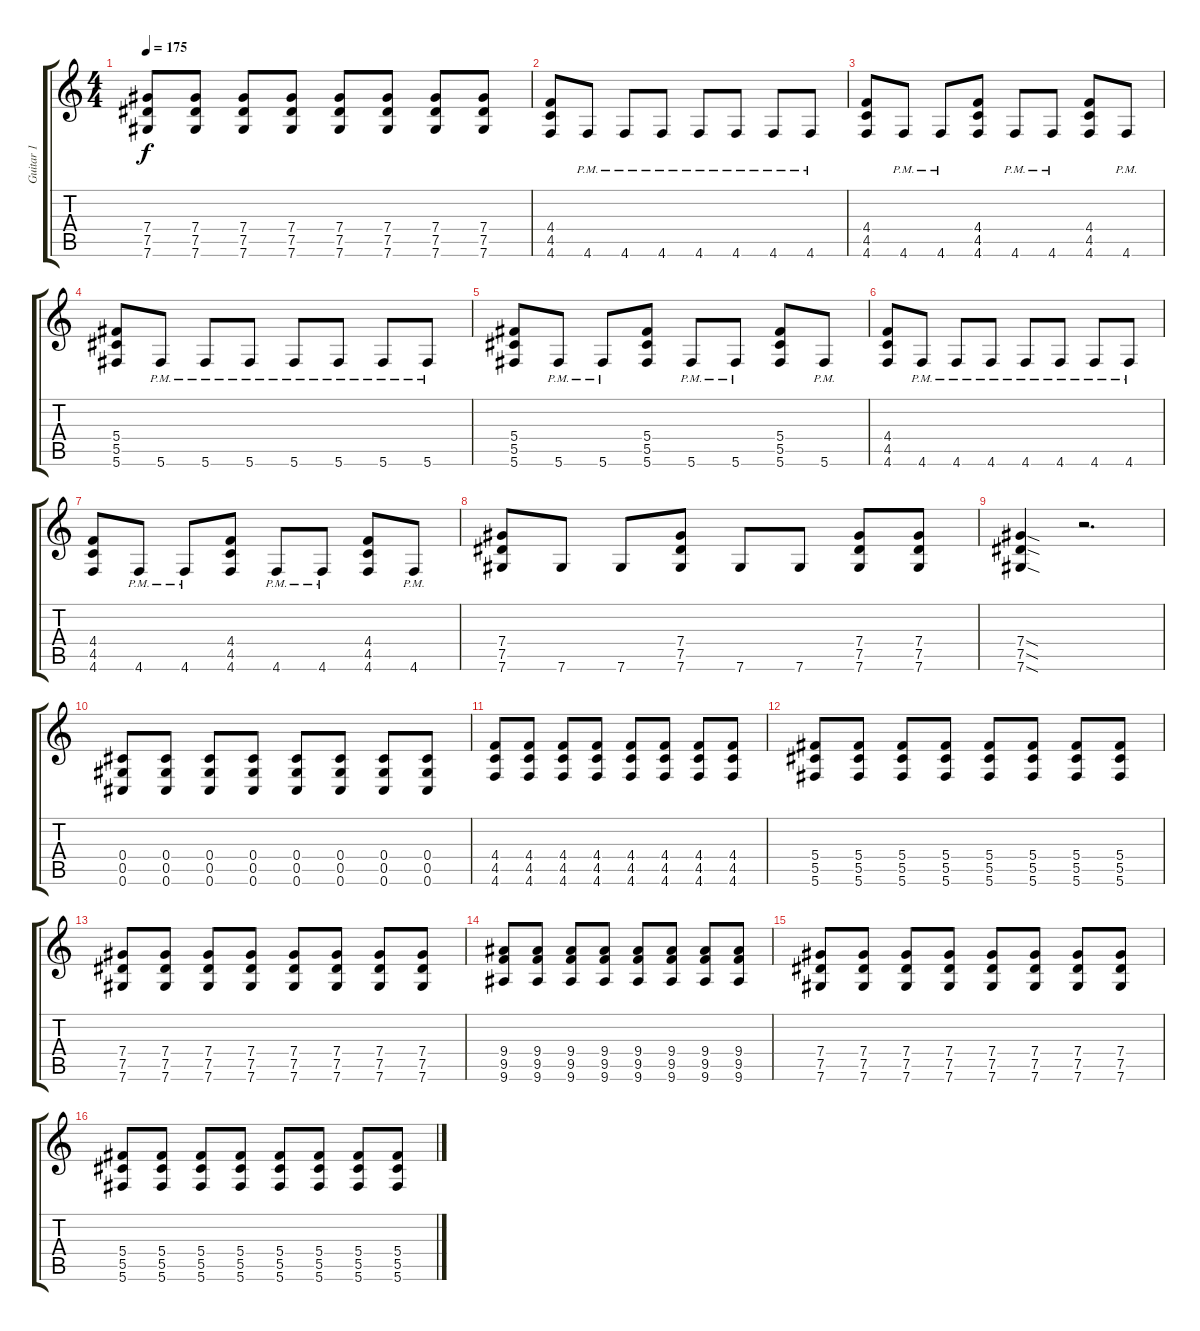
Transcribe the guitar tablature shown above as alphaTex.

\track ("Guitar 1" "Guitar 1") {instrument distortionguitar}
\staff {score tabs}
\tuning (Eb4 Bb3 Gb3 Db3 Ab2 Db2) {hide}
\ts (4 4)
\tempo 175
\clef g2
\ks c
(7.4 7.5 7.6).8{dy f} (7.4 7.5 7.6).8 (7.4 7.5 7.6).8 (7.4 7.5 7.6).8 (7.4 7.5 7.6).8 (7.4 7.5 7.6).8 (7.4 7.5 7.6).8 (7.4 7.5 7.6).8 |
(4.4 4.5 4.6).8 4.6{pm}.8 4.6{pm}.8 4.6{pm}.8 4.6{pm}.8 4.6{pm}.8 4.6{pm}.8 4.6{pm}.8 |
(4.4 4.5 4.6).8 4.6{pm}.8 4.6{pm}.8 (4.4 4.5 4.6).8 4.6{pm}.8 4.6{pm}.8 (4.4 4.5 4.6).8 4.6{pm}.8 |
(5.4 5.5 5.6).8 5.6{pm}.8 5.6{pm}.8 5.6{pm}.8 5.6{pm}.8 5.6{pm}.8 5.6{pm}.8 5.6{pm}.8 |
(5.4 5.5 5.6).8 5.6{pm}.8 5.6{pm}.8 (5.4 5.5 5.6).8 5.6{pm}.8 5.6{pm}.8 (5.4 5.5 5.6).8 5.6{pm}.8 |
(4.4 4.5 4.6).8 4.6{pm}.8 4.6{pm}.8 4.6{pm}.8 4.6{pm}.8 4.6{pm}.8 4.6{pm}.8 4.6{pm}.8 |
(4.4 4.5 4.6).8 4.6{pm}.8 4.6{pm}.8 (4.4 4.5 4.6).8 4.6{pm}.8 4.6{pm}.8 (4.4 4.5 4.6).8 4.6{pm}.8 |
(7.4 7.5 7.6).8 7.6.8 7.6.8 (7.4 7.5 7.6).8 7.6.8 7.6.8 (7.4 7.5 7.6).8 (7.4 7.5 7.6).8 |
(7.4{sod} 7.5{sod} 7.6{sod}).4 r.2{d} |
(0.4 0.5 0.6).8 (0.4 0.5 0.6).8 (0.4 0.5 0.6).8 (0.4 0.5 0.6).8 (0.4 0.5 0.6).8 (0.4 0.5 0.6).8 (0.4 0.5 0.6).8 (0.4 0.5 0.6).8 |
(4.4 4.5 4.6).8 (4.4 4.5 4.6).8 (4.4 4.5 4.6).8 (4.4 4.5 4.6).8 (4.4 4.5 4.6).8 (4.4 4.5 4.6).8 (4.4 4.5 4.6).8 (4.4 4.5 4.6).8 |
(5.4 5.5 5.6).8 (5.4 5.5 5.6).8 (5.4 5.5 5.6).8 (5.4 5.5 5.6).8 (5.4 5.5 5.6).8 (5.4 5.5 5.6).8 (5.4 5.5 5.6).8 (5.4 5.5 5.6).8 |
(7.4 7.5 7.6).8 (7.4 7.5 7.6).8 (7.4 7.5 7.6).8 (7.4 7.5 7.6).8 (7.4 7.5 7.6).8 (7.4 7.5 7.6).8 (7.4 7.5 7.6).8 (7.4 7.5 7.6).8 |
(9.4 9.5 9.6).8 (9.4 9.5 9.6).8 (9.4 9.5 9.6).8 (9.4 9.5 9.6).8 (9.4 9.5 9.6).8 (9.4 9.5 9.6).8 (9.4 9.5 9.6).8 (9.4 9.5 9.6).8 |
(7.4 7.5 7.6).8 (7.4 7.5 7.6).8 (7.4 7.5 7.6).8 (7.4 7.5 7.6).8 (7.4 7.5 7.6).8 (7.4 7.5 7.6).8 (7.4 7.5 7.6).8 (7.4 7.5 7.6).8 |
(5.4 5.5 5.6).8 (5.4 5.5 5.6).8 (5.4 5.5 5.6).8 (5.4 5.5 5.6).8 (5.4 5.5 5.6).8 (5.4 5.5 5.6).8 (5.4 5.5 5.6).8 (5.4 5.5 5.6).8
